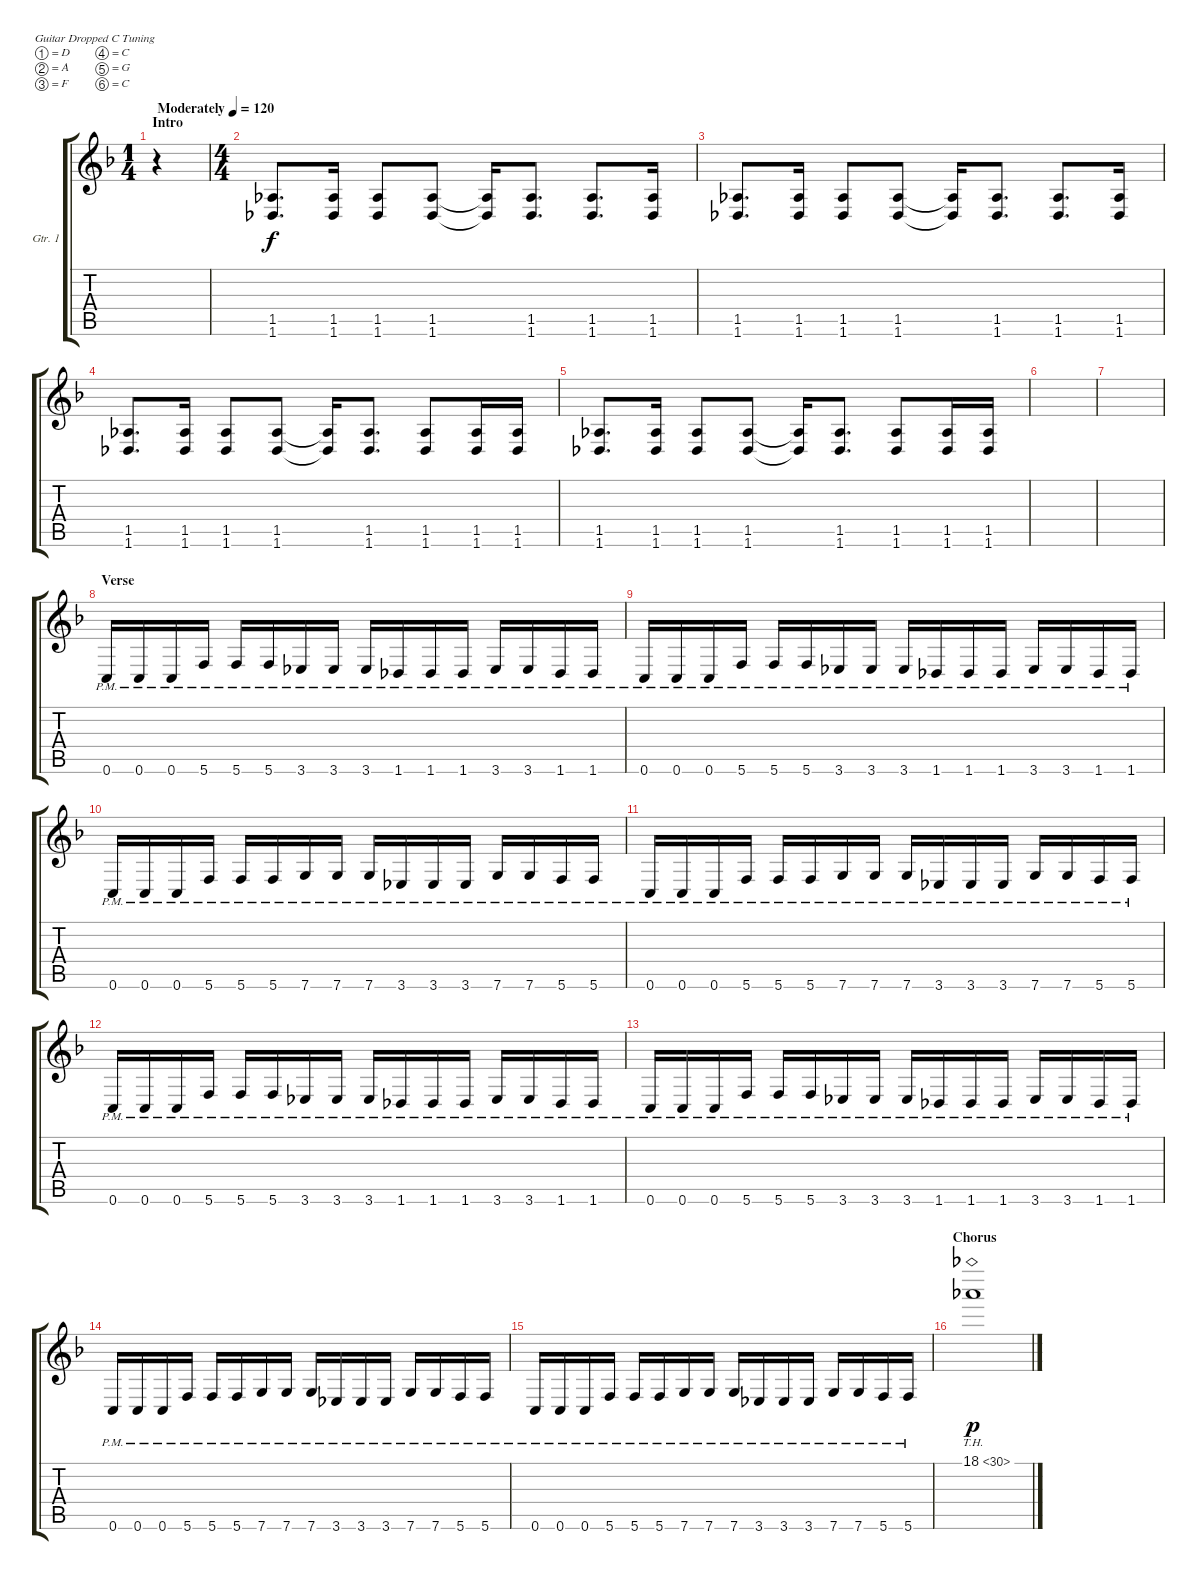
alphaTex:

\defaultSystemsLayout 4
\bracketExtendMode groupsimilarinstruments
\firstSystemTrackNameOrientation horizontal
\otherSystemsTrackNameOrientation horizontal
\track ("Electric Guitar" "Gtr. 1") {instrument distortionguitar}
\staff {score tabs}
\tuning (D4 A3 F3 C3 G2 C2)
\ts (1 4)
\section ("" "Intro")
\tempo (120 "Moderately")
\clef g2
\ks f
r.4{dy f instrument distortionguitar} |
\ts (4 4)
(1.6 1.5).8{d} (1.5 1.6).16 (1.6 1.5).8 (1.5 1.6).8 (1.5{t} 1.6{t}).16 (1.6 1.5).8{d} (1.5 1.6).8{d} (1.6 1.5).16 |
(1.6 1.5).8{d} (1.5 1.6).16 (1.6 1.5).8 (1.5 1.6).8 (1.5{t} 1.6{t}).16 (1.6 1.5).8{d} (1.5 1.6).8{d} (1.6 1.5).16 |
(1.6 1.5).8{d} (1.5 1.6).16 (1.6 1.5).8 (1.5 1.6).8 (1.5{t} 1.6{t}).16 (1.6 1.5).8{d} (1.5 1.6).8 (1.6 1.5).16 (1.5 1.6).16 |
(1.6 1.5).8{d} (1.5 1.6).16 (1.6 1.5).8 (1.5 1.6).8 (1.5{t} 1.6{t}).16 (1.6 1.5).8{d} (1.5 1.6).8 (1.6 1.5).16 (1.6 1.5).16 |
|
|
\section ("" "Verse")
0.6{pm}.16 0.6{pm}.16 0.6{pm}.16 5.6{pm}.16 5.6{pm}.16 5.6{pm}.16 3.6{pm}.16 3.6{pm}.16 3.6{pm}.16 1.6{pm}.16 1.6{pm}.16 1.6{pm}.16 3.6{pm}.16 3.6{pm}.16 1.6{pm}.16 1.6{pm}.16 |
0.6{pm}.16 0.6{pm}.16 0.6{pm}.16 5.6{pm}.16 5.6{pm}.16 5.6{pm}.16 3.6{pm}.16 3.6{pm}.16 3.6{pm}.16 1.6{pm}.16 1.6{pm}.16 1.6{pm}.16 3.6{pm}.16 3.6{pm}.16 1.6{pm}.16 1.6{pm}.16 |
0.6{pm}.16 0.6{pm}.16 0.6{pm}.16 5.6{pm}.16 5.6{pm}.16 5.6{pm}.16 7.6{pm}.16 7.6{pm}.16 7.6{pm}.16 3.6{pm}.16 3.6{pm}.16 3.6{pm}.16 7.6{pm}.16 7.6{pm}.16 5.6{pm}.16 5.6{pm}.16 |
0.6{pm}.16 0.6{pm}.16 0.6{pm}.16 5.6{pm}.16 5.6{pm}.16 5.6{pm}.16 7.6{pm}.16 7.6{pm}.16 7.6{pm}.16 3.6{pm}.16 3.6{pm}.16 3.6{pm}.16 7.6{pm}.16 7.6{pm}.16 5.6{pm}.16 5.6{pm}.16 |
0.6{pm}.16 0.6{pm}.16 0.6{pm}.16 5.6{pm}.16 5.6{pm}.16 5.6{pm}.16 3.6{pm}.16 3.6{pm}.16 3.6{pm}.16 1.6{pm}.16 1.6{pm}.16 1.6{pm}.16 3.6{pm}.16 3.6{pm}.16 1.6{pm}.16 1.6{pm}.16 |
0.6{pm}.16 0.6{pm}.16 0.6{pm}.16 5.6{pm}.16 5.6{pm}.16 5.6{pm}.16 3.6{pm}.16 3.6{pm}.16 3.6{pm}.16 1.6{pm}.16 1.6{pm}.16 1.6{pm}.16 3.6{pm}.16 3.6{pm}.16 1.6{pm}.16 1.6{pm}.16 |
0.6{pm}.16 0.6{pm}.16 0.6{pm}.16 5.6{pm}.16 5.6{pm}.16 5.6{pm}.16 7.6{pm}.16 7.6{pm}.16 7.6{pm}.16 3.6{pm}.16 3.6{pm}.16 3.6{pm}.16 7.6{pm}.16 7.6{pm}.16 5.6{pm}.16 5.6{pm}.16 |
0.6{pm}.16 0.6{pm}.16 0.6{pm}.16 5.6{pm}.16 5.6{pm}.16 5.6{pm}.16 7.6{pm}.16 7.6{pm}.16 7.6{pm}.16 3.6{pm}.16 3.6{pm}.16 3.6{pm}.16 7.6{pm}.16 7.6{pm}.16 5.6{pm}.16 5.6{pm}.16 |
\section ("" "Chorus")
18.1{th 12}.1{dy p}
